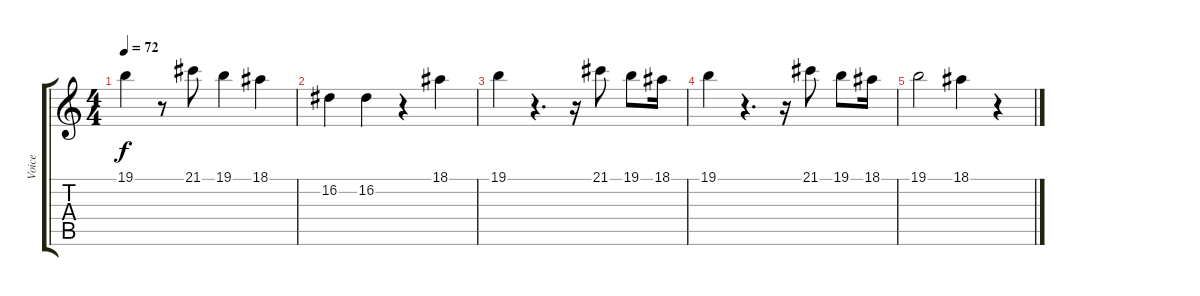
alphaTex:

\track ("Voice" "Voice") {instrument musicbox}
\staff {score tabs}
\tuning (E4 B3 G3 D3 A2 E2) {hide}
\ts (4 4)
\tempo 72
\clef g2
\ks c
19.1.4{dy f} r.8 21.1.8 19.1.4 18.1.4 |
16.2.4 16.2.4 r.4 18.1.4 |
19.1.4 r.4{d} r.16 21.1.8 19.1.8 18.1.16 |
19.1.4 r.4{d} r.16 21.1.8 19.1.8 18.1.16 |
19.1.2 18.1.4 r.4
